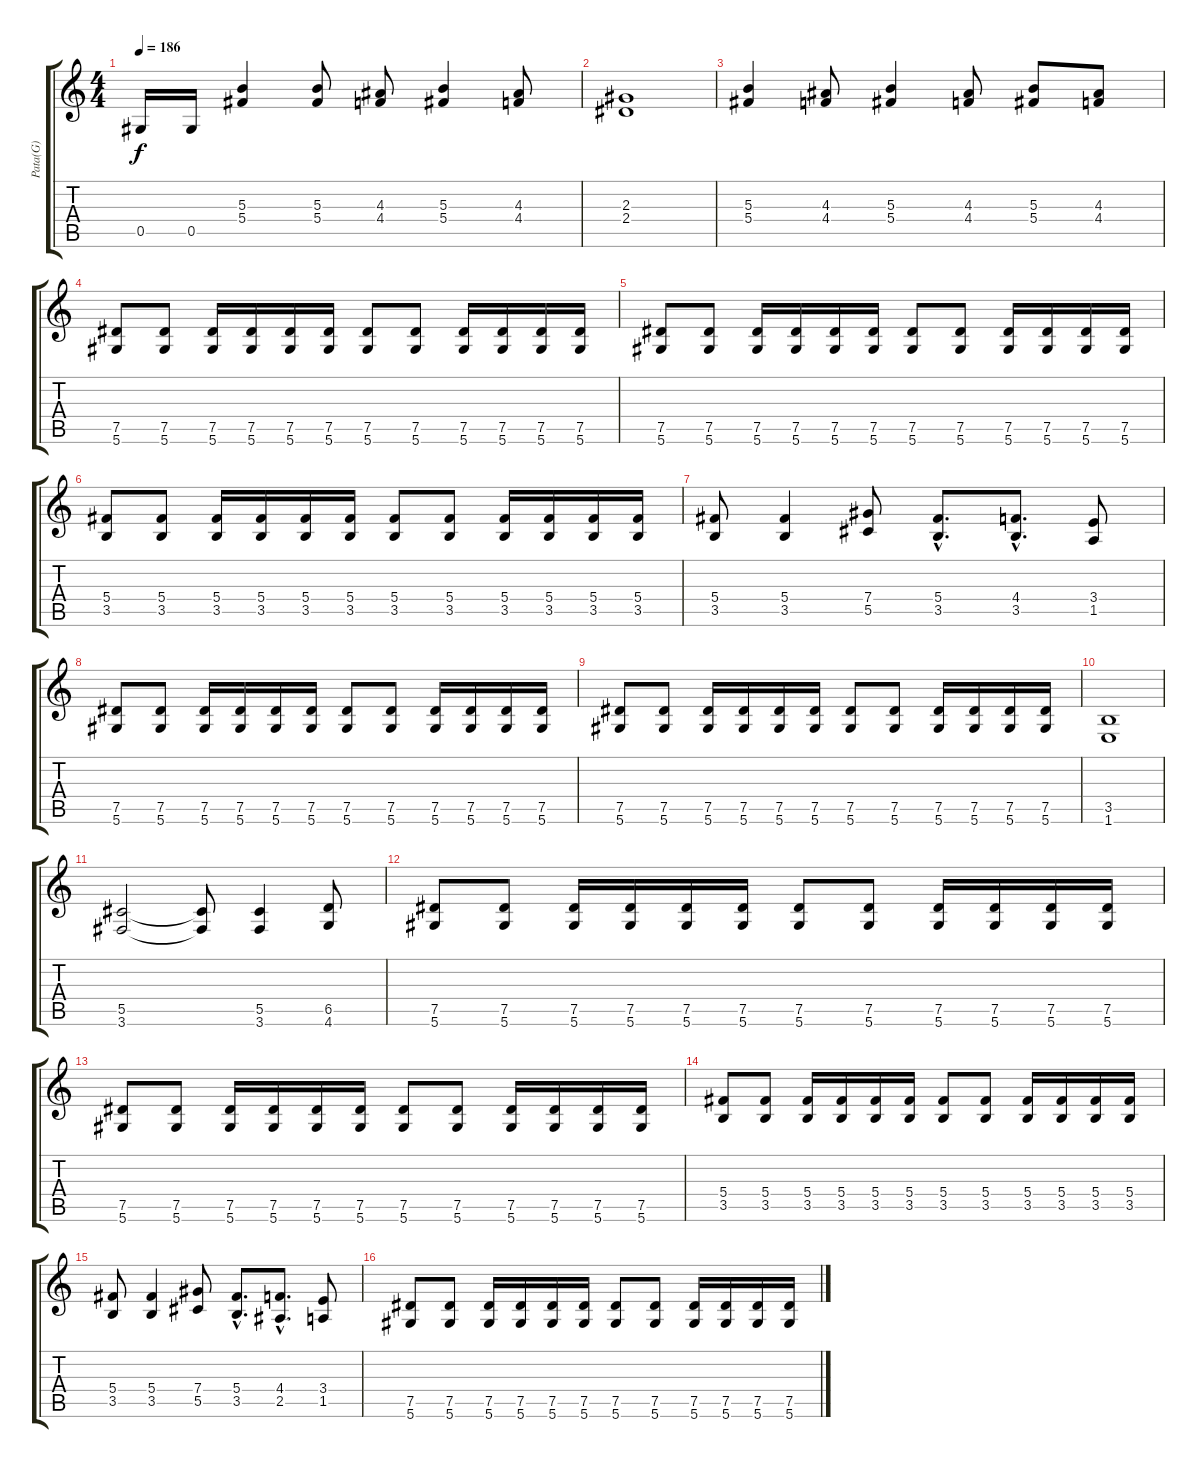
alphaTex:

\track ("Pata(G)" "Pata(G)") {instrument overdrivenguitar}
\staff {score tabs}
\tuning (Eb4 Bb3 Gb3 Db3 Ab2 Eb2) {hide}
\ts (4 4)
\tempo 186
\clef g2
\ks c
0.5.16{dy f} 0.5.16 (5.3 5.4).4 (5.3 5.4).8 (4.3 4.4).8 (5.3 5.4).4 (4.3 4.4).8 |
(2.3 2.4).1 |
(5.3 5.4).4 (4.3 4.4).8 (5.3 5.4).4 (4.3 4.4).8 (5.3 5.4).8 (4.3 4.4).8 |
(7.5 5.6).8 (7.5 5.6).8 (7.5 5.6).16 (7.5 5.6).16 (7.5 5.6).16 (7.5 5.6).16 (7.5 5.6).8 (7.5 5.6).8 (7.5 5.6).16 (7.5 5.6).16 (7.5 5.6).16 (7.5 5.6).16 |
(7.5 5.6).8 (7.5 5.6).8 (7.5 5.6).16 (7.5 5.6).16 (7.5 5.6).16 (7.5 5.6).16 (7.5 5.6).8 (7.5 5.6).8 (7.5 5.6).16 (7.5 5.6).16 (7.5 5.6).16 (7.5 5.6).16 |
(5.4 3.5).8 (5.4 3.5).8 (5.4 3.5).16 (5.4 3.5).16 (5.4 3.5).16 (5.4 3.5).16 (5.4 3.5).8 (5.4 3.5).8 (5.4 3.5).16 (5.4 3.5).16 (5.4 3.5).16 (5.4 3.5).16 |
(5.4 3.5).8 (5.4 3.5).4 (7.4 5.5).8 (5.4{hac} 3.5{hac}).8{d} (4.4{hac} 3.5{hac}).8{d} (3.4 1.5).8 |
(7.5 5.6).8 (7.5 5.6).8 (7.5 5.6).16 (7.5 5.6).16 (7.5 5.6).16 (7.5 5.6).16 (7.5 5.6).8 (7.5 5.6).8 (7.5 5.6).16 (7.5 5.6).16 (7.5 5.6).16 (7.5 5.6).16 |
(7.5 5.6).8 (7.5 5.6).8 (7.5 5.6).16 (7.5 5.6).16 (7.5 5.6).16 (7.5 5.6).16 (7.5 5.6).8 (7.5 5.6).8 (7.5 5.6).16 (7.5 5.6).16 (7.5 5.6).16 (7.5 5.6).16 |
(3.5 1.6).1 |
(5.5 3.6).2 (5.5{t} 3.6{t}).8 (5.5 3.6).4 (6.5 4.6).8 |
(7.5 5.6).8 (7.5 5.6).8 (7.5 5.6).16 (7.5 5.6).16 (7.5 5.6).16 (7.5 5.6).16 (7.5 5.6).8 (7.5 5.6).8 (7.5 5.6).16 (7.5 5.6).16 (7.5 5.6).16 (7.5 5.6).16 |
(7.5 5.6).8 (7.5 5.6).8 (7.5 5.6).16 (7.5 5.6).16 (7.5 5.6).16 (7.5 5.6).16 (7.5 5.6).8 (7.5 5.6).8 (7.5 5.6).16 (7.5 5.6).16 (7.5 5.6).16 (7.5 5.6).16 |
(5.4 3.5).8 (5.4 3.5).8 (5.4 3.5).16 (5.4 3.5).16 (5.4 3.5).16 (5.4 3.5).16 (5.4 3.5).8 (5.4 3.5).8 (5.4 3.5).16 (5.4 3.5).16 (5.4 3.5).16 (5.4 3.5).16 |
(5.4 3.5).8 (5.4 3.5).4 (7.4 5.5).8 (5.4{hac} 3.5{hac}).8{d} (4.4{hac} 2.5{hac}).8{d} (3.4 1.5).8 |
(7.5 5.6).8 (7.5 5.6).8 (7.5 5.6).16 (7.5 5.6).16 (7.5 5.6).16 (7.5 5.6).16 (7.5 5.6).8 (7.5 5.6).8 (7.5 5.6).16 (7.5 5.6).16 (7.5 5.6).16 (7.5 5.6).16
